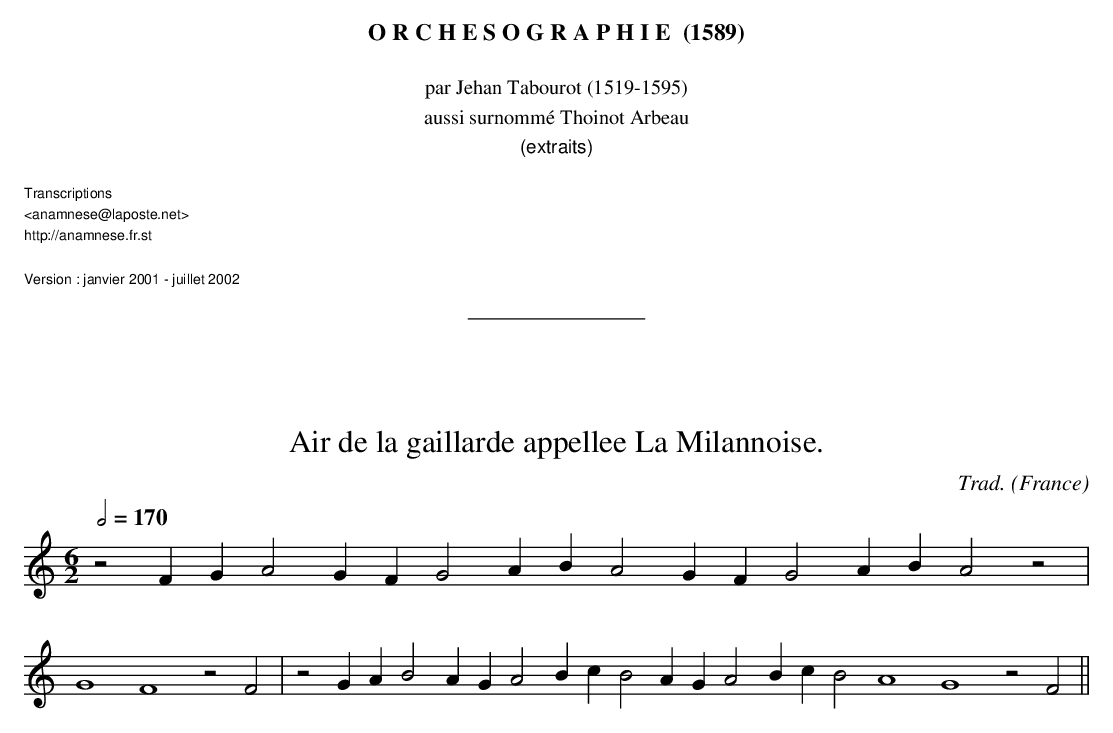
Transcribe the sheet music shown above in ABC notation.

X:1
T:Air de la gaillarde appellee La Milannoise.
C:Trad.
O:France
M:6/2
L:1/2
Q:1/2=170
K:C
z F/ G/ A G/ F/ G A/ B/ A G/ F/ G A/ B/ A z |
G2 F2 z F | z G/A/B A/G/A B/c/B A/G/A B/c/B 3/2 A2 G2 z F ||
